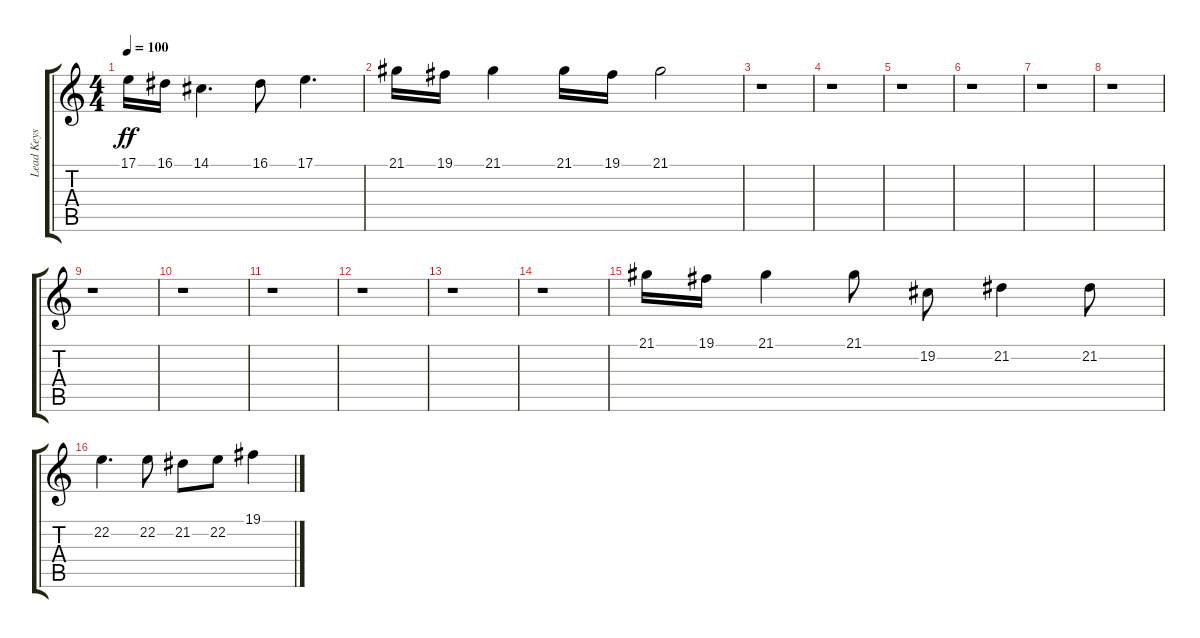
\track ("Lead Keys" "Lead Keys") {instrument electricpiano1}
\staff {score tabs}
\tuning (B3 Gb3 D3 A2 E2 B1) {hide}
\ts (4 4)
\tempo 100
\clef g2
\ks c
17.1.16{dy ff} 16.1.16 14.1.4{d} 16.1.8 17.1.4{d} |
21.1.16 19.1.16 21.1.4 21.1.16 19.1.16 21.1.2 |
r.1 |
r.1 |
r.1 |
r.1 |
r.1 |
r.1 |
r.1 |
r.1 |
r.1 |
r.1 |
r.1 |
r.1 |
21.1.16{balance 8} 19.1.16 21.1.4 21.1.8 19.2.8 21.2.4 21.2.8 |
22.2.4{d} 22.2.8 21.2.8 22.2.8 19.1.4
